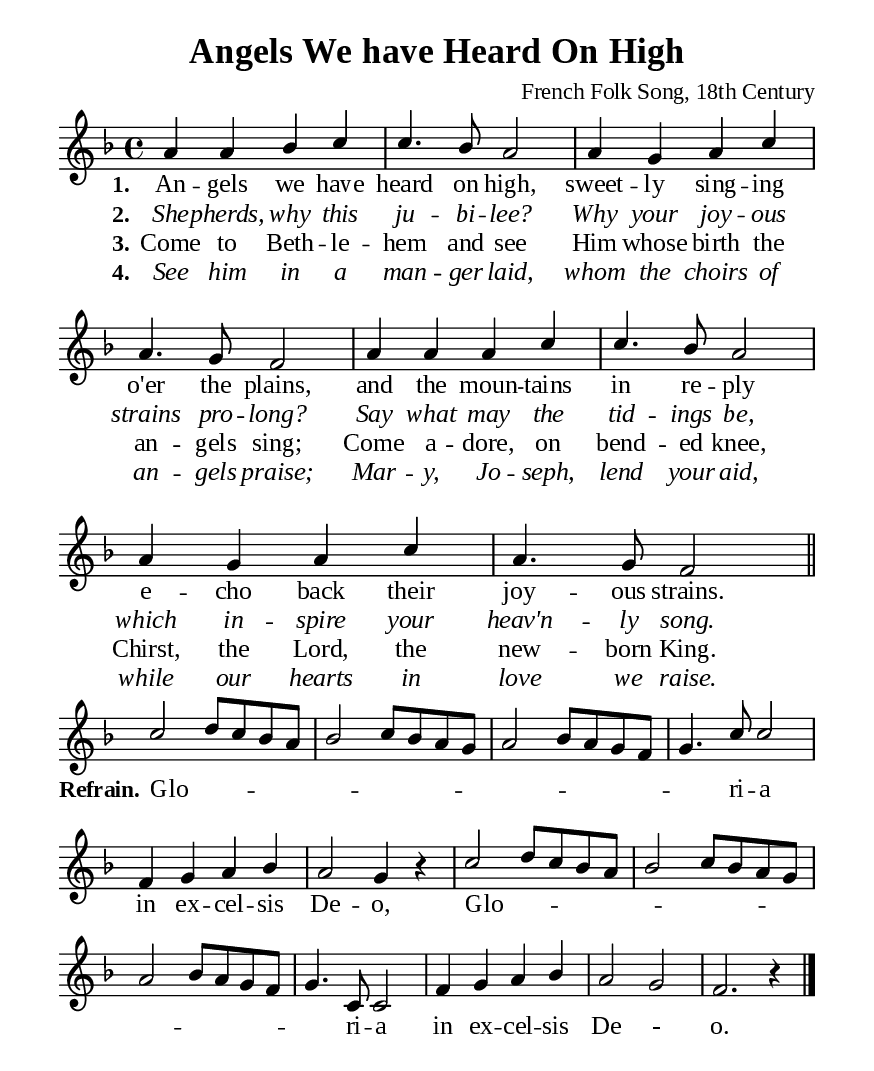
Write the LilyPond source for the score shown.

\version "2.18.2"

\header {
  title = "Angels We have Heard On High"
  composer = "French Folk Song, 18th Century"
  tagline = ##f
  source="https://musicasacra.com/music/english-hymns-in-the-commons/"
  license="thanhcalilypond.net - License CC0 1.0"
}

global= {
  \key f \major
  \time 4/4
  \override Score.BarNumber.break-visibility = ##(#f #f #f)
}

\paper {
  #(set-paper-size "a5")
  top-margin = 10\mm
  bottom-margin = 10\mm
  left-margin = 10\mm
  right-margin = 10\mm
  indent = #0
  #(define fonts
	 (make-pango-font-tree "Liberation Serif"
	 		       "Liberation Serif"
			       "Liberation Serif"
			       (/ 20 20)))
  system-system-spacing = #'((basic-distance . 3) (padding . 3))
}

printItalic = \with {
  \override LyricText.font-shape = #'italic
}

% Verse music
musicVerseSoprano = \relative c'' {
  %{	01	%} a4 a bes c |
  %{	02	%} c4. bes8 a2 |
  %{	03	%} a4 g a c |
  %{	04	%} a4. g8 f2 |
  %{	05	%} a4 a a c |
  %{	06	%} c4. bes8 a2 |
  %{	07	%} a4 g a c |
  %{	08	%} a4. g8 f2 \bar "||"
}

% Chorus music
musicChorusSoprano = \relative c'' {
  \set Score.currentBarNumber = #9
  %{	09	%} c2 \melisma d8 c bes a |
  %{	10	%} bes2 c8 bes a g |
  %{	11	%} a2 bes8 a g f |
  %{	12	%} g4. \melismaEnd c8 c2 |
  %{	13	%} f,4 g a bes |
  %{	14	%} a2 g4 r |
  %{	15	%} c2 \melisma d8 c bes a |
  %{	16	%} bes2 c8 bes a g |
  %{	17	%} a2 bes8 a g f |
  %{	18	%} g4. \melismaEnd c,8 c2 |
  %{	19	%} f4 g a bes |
  %{	20	%} a2 g |
  %{	21	%} f2. r4 \bar "|."
}

% Verse lyrics
verseOne = \lyricmode {
  \set stanza = #"1."
  An -- gels we have heard on high, sweet -- ly sing -- ing o'er the plains,
  and the moun -- tains in re -- ply e -- cho back their joy -- ous strains.
}

verseTwo = \lyricmode {
  \set stanza = #"2."
  She -- pherds, why this ju -- bi -- lee? Why your joy -- ous strains pro -- long?
  Say what may the tid -- ings be, which in -- spire your heav'n -- ly song.
}

verseThree = \lyricmode {
  \set stanza = #"3."
  Come to Beth -- le -- hem and see Him whose birth the an -- gels sing;
  Come a -- dore, on bend -- ed knee, Chirst, the Lord, the new -- born King.
}

verseFour = \lyricmode {
  \set stanza = #"4."
  See him in a man -- ger laid, whom the choirs of an -- gels praise;
  Mar -- y, Jo -- seph, lend your aid, while our hearts in love we raise.
}

% Chorus lyrics
lyricChorus = \lyricmode {
  \set stanza = #"Refrain."
  Glo -- ri -- a in ex -- cel -- sis De -- o, Glo -- ri -- a in ex -- cel -- sis De - o.
}

% Layout
\score {
    \new ChoirStaff <<
      \new Staff <<
        \clef "treble"
        \new Voice = "sopranos" { \global \stemUp \slurUp \musicVerseSoprano }
      >>
      \new Lyrics \lyricsto sopranos \verseOne
      \new Lyrics \printItalic \lyricsto sopranos \verseTwo
      \new Lyrics \lyricsto sopranos \verseThree
      \new Lyrics \printItalic \lyricsto sopranos \verseFour
    >>
}

\score {
    \new ChoirStaff <<
      \new Staff <<
        \clef "treble"
        \override Staff.TimeSignature #'stencil = ##f
        \new Voice = "soprano" {
          \global \stemUp \slurUp \musicChorusSoprano
        }
      >>
      \new Lyrics \lyricsto soprano \lyricChorus
    >>
}

